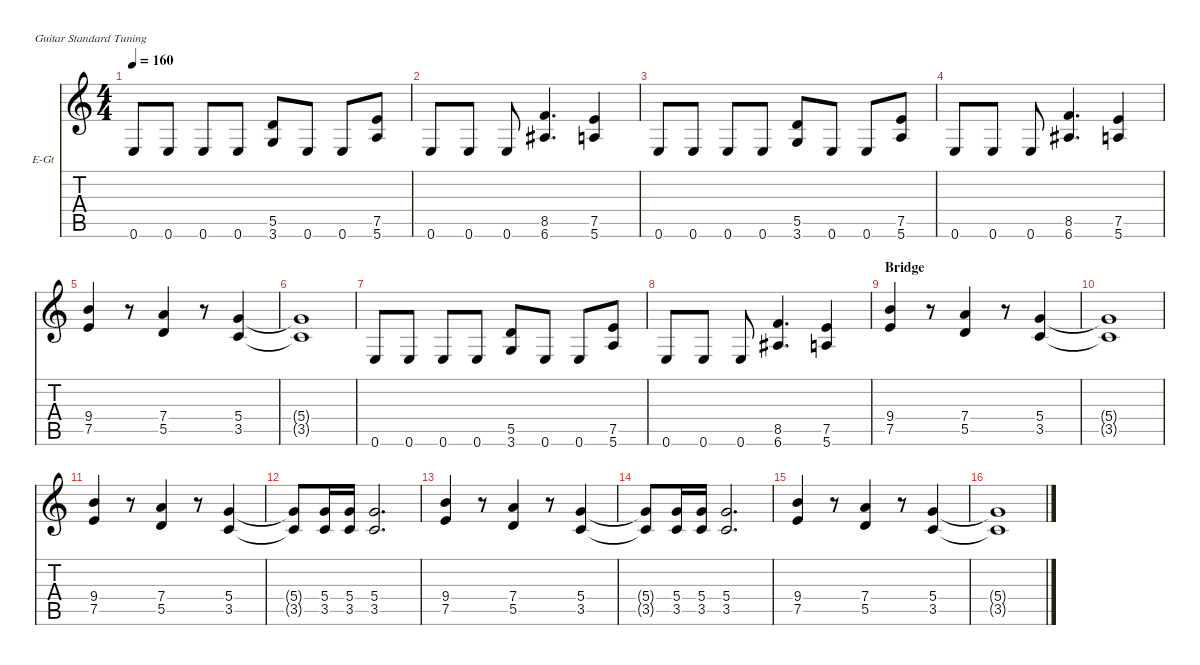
\hideDynamics
\bracketExtendMode nobrackets
\firstSystemTrackNameOrientation horizontal
\otherSystemsTrackNameOrientation horizontal
\track ("Guitar 2" "E-Gt") {instrument distortionguitar}
\staff {score tabs}
\tuning (E4 B3 G3 D3 A2 E2)
\ts (4 4)
\tempo 160
\clef g2
\ks c
0.6.8{dy f beam Up} 0.6.8{beam Up} 0.6.8{beam Up} 0.6.8{beam Up} (5.5 3.6).8{beam Up} 0.6.8{beam Up} 0.6.8{beam Up} (7.5 5.6).8{beam Up} |
0.6.8{beam Up} 0.6.8{beam Up} 0.6.8{beam Up} (8.5 6.6{acc #}).4{d beam Up} (7.5 5.6).4{beam Up} |
0.6.8{beam Up} 0.6.8{beam Up} 0.6.8{beam Up} 0.6.8{beam Up} (5.5 3.6).8{beam Up} 0.6.8{beam Up} 0.6.8{beam Up} (7.5 5.6).8{beam Up} |
0.6.8{beam Up} 0.6.8{beam Up} 0.6.8{beam Up} (8.5 6.6{acc #}).4{d beam Up} (7.5 5.6).4{beam Up} |
(9.4 7.5).4{beam Up} r.8{beam Up} (7.4 5.5).4{beam Up} r.8{beam Up} (5.4 3.5).4{beam Up} |
(5.4{t} 3.5{t}).1{beam Up} |
0.6.8{beam Up} 0.6.8{beam Up} 0.6.8{beam Up} 0.6.8{beam Up} (5.5 3.6).8{beam Up} 0.6.8{beam Up} 0.6.8{beam Up} (7.5 5.6).8{beam Up} |
0.6.8{beam Up} 0.6.8{beam Up} 0.6.8{beam Up} (8.5 6.6{acc #}).4{d beam Up} (7.5 5.6).4{beam Up} |
\section ("" "Bridge")
(9.4 7.5).4{beam Up} r.8{beam Up} (7.4 5.5).4{beam Up} r.8{beam Up} (5.4 3.5).4{beam Up} |
(5.4{t} 3.5{t}).1{beam Up} |
(9.4 7.5).4{beam Up} r.8{beam Up} (7.4 5.5).4{beam Up} r.8{beam Up} (5.4 3.5).4{beam Up} |
(5.4{t} 3.5{t}).8{beam Up} (5.4 3.5).16{beam Up} (5.4 3.5).16{beam Up} (5.4 3.5).2{d beam Up} |
(9.4 7.5).4{beam Up} r.8{beam Up} (7.4 5.5).4{beam Up} r.8{beam Up} (5.4 3.5).4{beam Up} |
(5.4{t} 3.5{t}).8{beam Up} (5.4 3.5).16{beam Up} (5.4 3.5).16{beam Up} (5.4 3.5).2{d beam Up} |
(9.4 7.5).4{beam Up} r.8{beam Up} (7.4 5.5).4{beam Up} r.8{beam Up} (5.4 3.5).4{beam Up} |
(5.4{t} 3.5{t}).1{beam Up}
